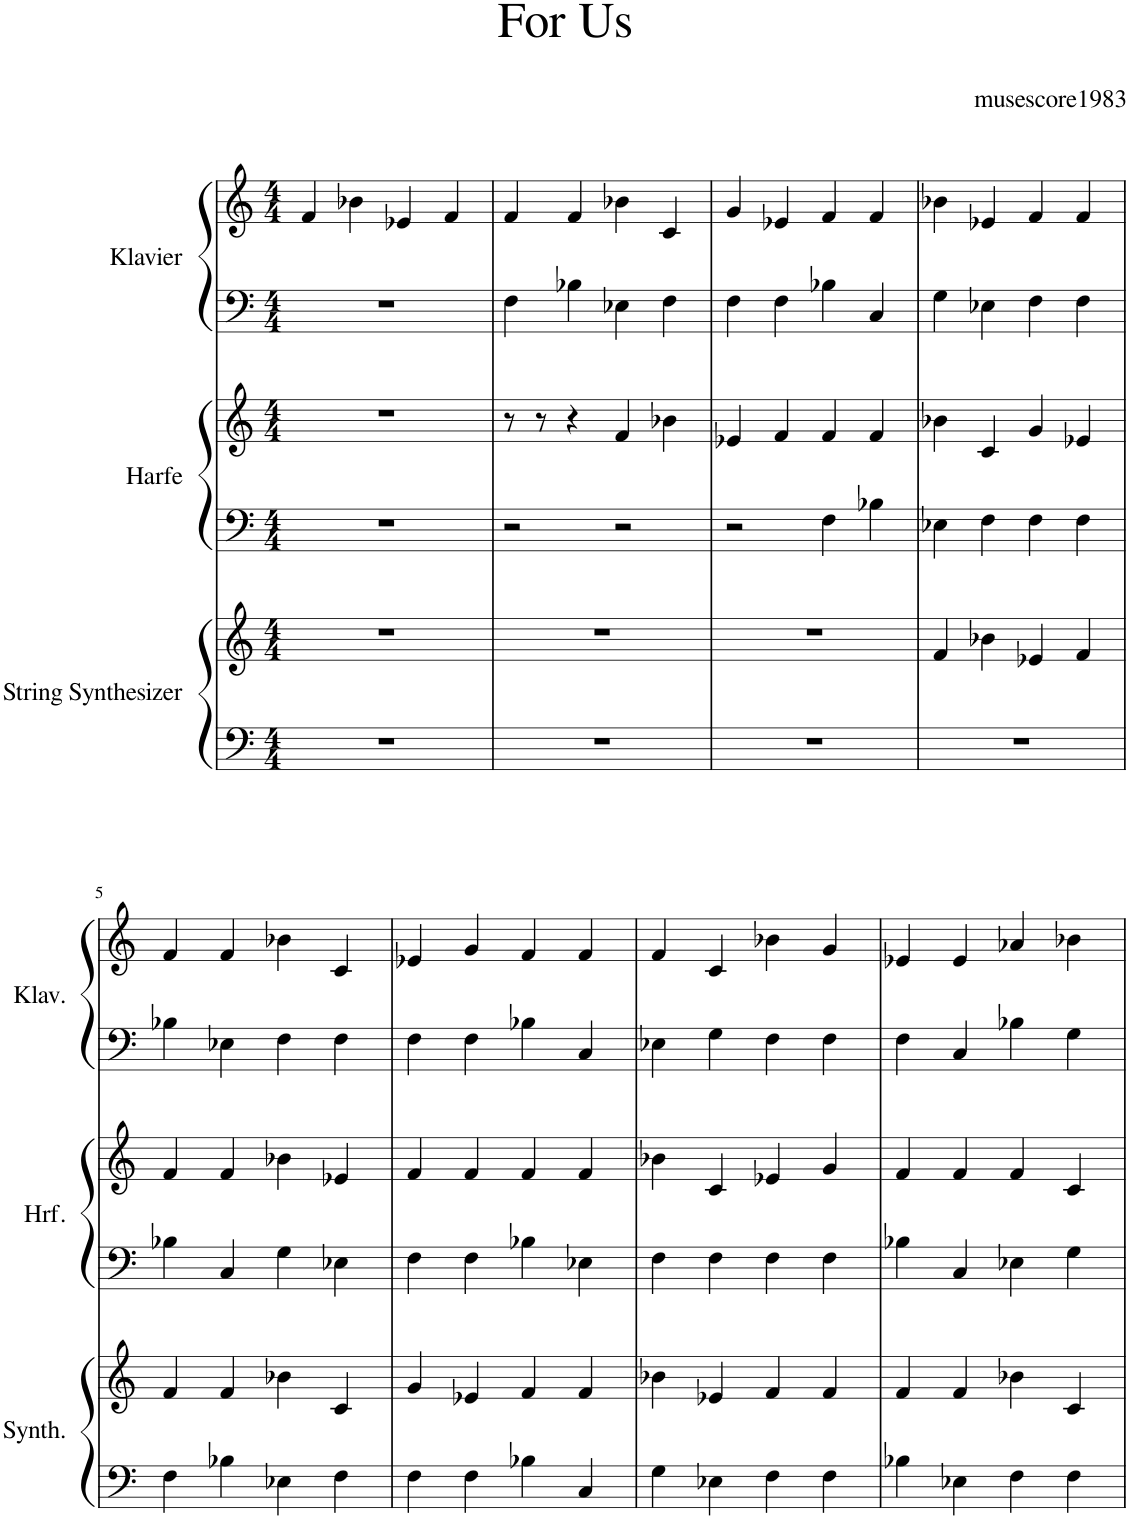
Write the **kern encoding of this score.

**kern	**kern	**kern	**kern	**kern	**kern
*part3	*part3	*part2	*part2	*part1	*part1
*staff6	*staff5	*staff4	*staff3	*staff2	*staff1
*I"String Synthesizer	*	*I"Harfe	*	*I"Klavier	*
*I'Synth.	*	*I'Hrf.	*	*I'Klav.	*
*clefF4	*clefG2	*clefF4	*clefG2	*clefF4	*clefG2
*k[]	*k[]	*k[]	*k[]	*k[]	*k[]
*M4/4	*M4/4	*M4/4	*M4/4	*M4/4	*M4/4
=1	=1	=1	=1	=1	=1
1r	1r	1r	1r	1r	4f/
.	.	.	.	.	4b-X\
.	.	.	.	.	4e-X/
.	.	.	.	.	4f/
=2	=2	=2	=2	=2	=2
1r	1r	2r	8r	4F\	4f/
.	.	.	8r	.	.
.	.	.	4r	4B-X\	4f/
.	.	2r	4f/	4E-X\	4b-X\
.	.	.	4b-X\	4F\	4c/
=3	=3	=3	=3	=3	=3
1r	1r	2r	4e-X/	4F\	4g/
.	.	.	4f/	4F\	4e-X/
.	.	4F\	4f/	4B-X\	4f/
.	.	4B-X\	4f/	4C/	4f/
=4	=4	=4	=4	=4	=4
1r	4f/	4E-X\	4b-X\	4G\	4b-X\
.	4b-X\	4F\	4c/	4E-X\	4e-X/
.	4e-X/	4F\	4g/	4F\	4f/
.	4f/	4F\	4e-X/	4F\	4f/
!!LO:LB:g=z
=5	=5	=5	=5	=5	=5
4F\	4f/	4B-X\	4f/	4B-X\	4f/
4B-X\	4f/	4C/	4f/	4E-X\	4f/
4E-X\	4b-X\	4G\	4b-X\	4F\	4b-X\
4F\	4c/	4E-X\	4e-X/	4F\	4c/
=6	=6	=6	=6	=6	=6
4F\	4g/	4F\	4f/	4F\	4e-X/
4F\	4e-X/	4F\	4f/	4F\	4g/
4B-X\	4f/	4B-X\	4f/	4B-X\	4f/
4C/	4f/	4E-X\	4f/	4C/	4f/
=7	=7	=7	=7	=7	=7
4G\	4b-X\	4F\	4b-X\	4E-X\	4f/
4E-X\	4e-X/	4F\	4c/	4G\	4c/
4F\	4f/	4F\	4e-X/	4F\	4b-X\
4F\	4f/	4F\	4g/	4F\	4g/
=8	=8	=8	=8	=8	=8
4B-X\	4f/	4B-X\	4f/	4F\	4e-X/
4E-X\	4f/	4C/	4f/	4C/	4e-/
4F\	4b-X\	4E-X\	4f/	4B-X\	4a-X/
4F\	4c/	4G\	4c/	4G\	4b-X\
=	=	=	=	=	=
*-	*-	*-	*-	*-	*-
